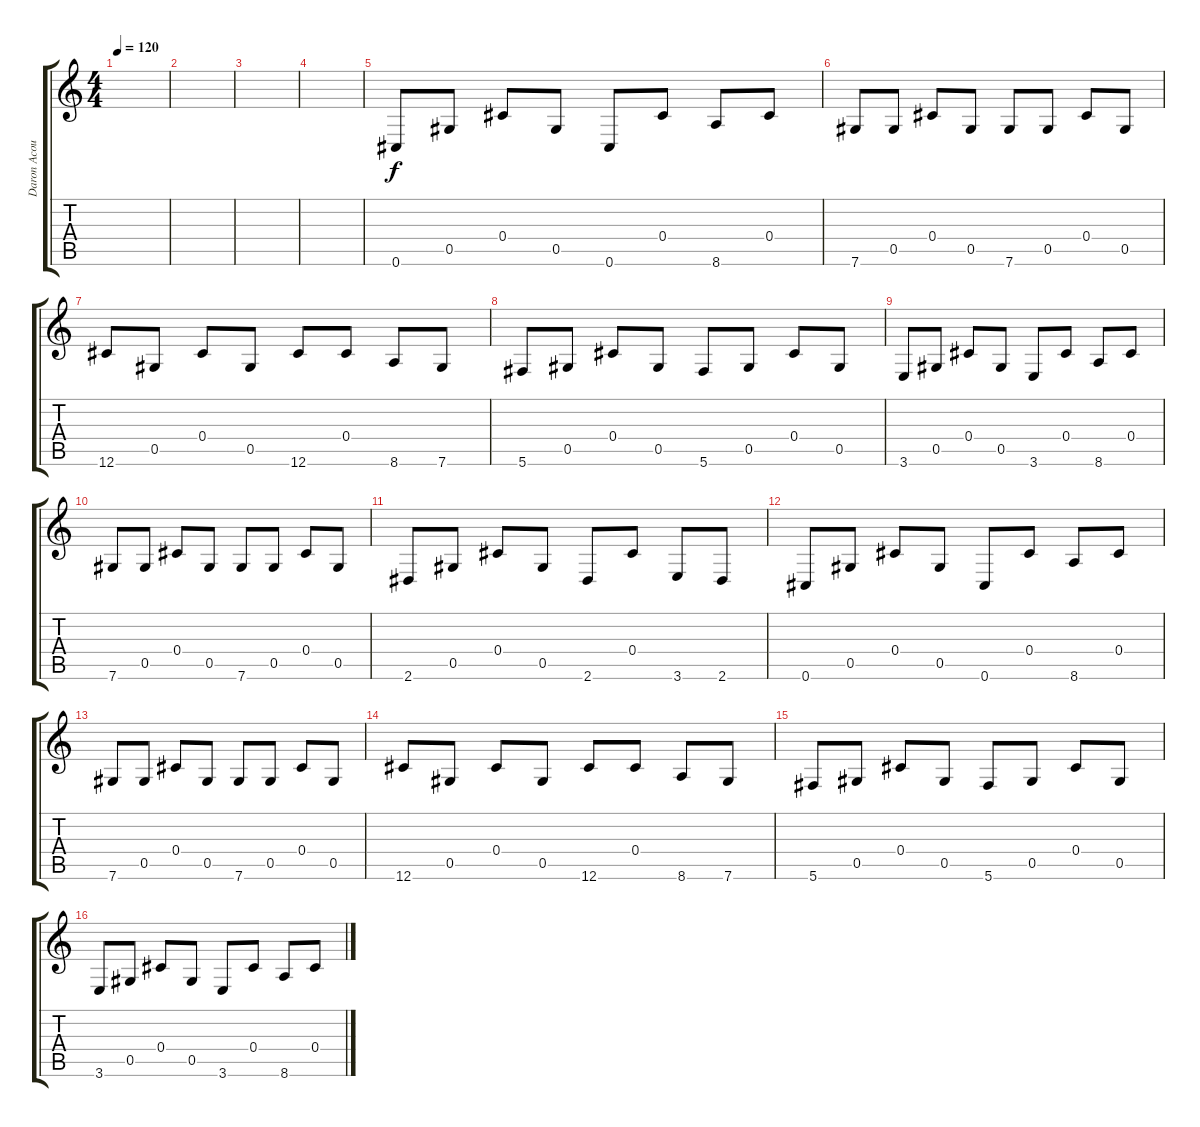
\track ("Daron Acoustic" "Daron Acou") {instrument acousticguitarsteel}
\staff {score tabs}
\tuning (Eb4 Bb3 Gb3 Db3 Ab2 Db2) {hide}
\ts (4 4)
\tempo 120
\clef g2
\ks c
|
|
|
|
0.6.8 0.5.8 0.4.8 0.5.8 0.6.8 0.4.8 8.6.8 0.4.8 |
7.6.8 0.5.8 0.4.8 0.5.8 7.6.8 0.5.8 0.4.8 0.5.8 |
12.6.8 0.5.8 0.4.8 0.5.8 12.6.8 0.4.8 8.6.8 7.6.8 |
5.6.8 0.5.8 0.4.8 0.5.8 5.6.8 0.5.8 0.4.8 0.5.8 |
3.6.8 0.5.8 0.4.8 0.5.8 3.6.8 0.4.8 8.6.8 0.4.8 |
7.6.8 0.5.8 0.4.8 0.5.8 7.6.8 0.5.8 0.4.8 0.5.8 |
2.6.8 0.5.8 0.4.8 0.5.8 2.6.8 0.4.8 3.6.8 2.6.8 |
0.6.8 0.5.8 0.4.8 0.5.8 0.6.8 0.4.8 8.6.8 0.4.8 |
7.6.8 0.5.8 0.4.8 0.5.8 7.6.8 0.5.8 0.4.8 0.5.8 |
12.6.8 0.5.8 0.4.8 0.5.8 12.6.8 0.4.8 8.6.8 7.6.8 |
5.6.8 0.5.8 0.4.8 0.5.8 5.6.8 0.5.8 0.4.8 0.5.8 |
3.6.8 0.5.8 0.4.8 0.5.8 3.6.8 0.4.8 8.6.8 0.4.8
